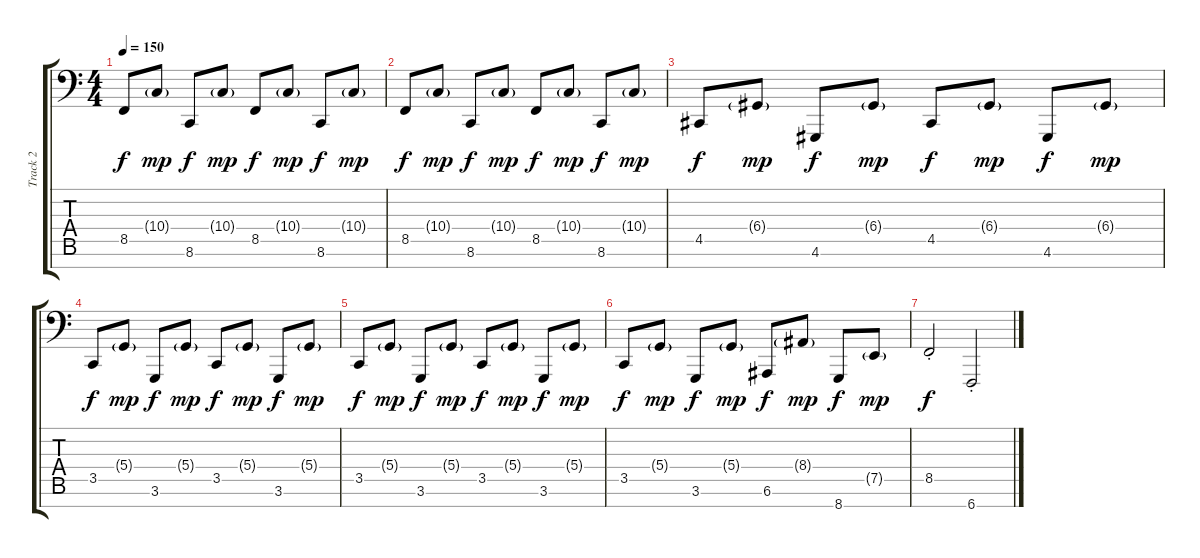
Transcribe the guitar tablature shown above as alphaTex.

\track ("Track 2" "Track 2") {instrument frenchhorn}
\staff {score tabs}
\tuning (E3 B2 G2 D2 A1 E1 B0) {hide}
\ts (4 4)
\tempo 150
\clef f4
\ks c
8.5.8{dy f} 10.4{g}.8{dy mp} 8.6.8{dy f} 10.4{g}.8{dy mp} 8.5.8{dy f} 10.4{g}.8{dy mp} 8.6.8{dy f} 10.4{g}.8{dy mp} |
8.5.8{dy f} 10.4{g}.8{dy mp} 8.6.8{dy f} 10.4{g}.8{dy mp} 8.5.8{dy f} 10.4{g}.8{dy mp} 8.6.8{dy f} 10.4{g}.8{dy mp} |
4.5.8{dy f} 6.4{g}.8{dy mp} 4.6.8{dy f} 6.4{g}.8{dy mp} 4.5.8{dy f} 6.4{g}.8{dy mp} 4.6.8{dy f} 6.4{g}.8{dy mp} |
3.5.8{dy f} 5.4{g}.8{dy mp} 3.6.8{dy f} 5.4{g}.8{dy mp} 3.5.8{dy f} 5.4{g}.8{dy mp} 3.6.8{dy f} 5.4{g}.8{dy mp} |
3.5.8{dy f} 5.4{g}.8{dy mp} 3.6.8{dy f} 5.4{g}.8{dy mp} 3.5.8{dy f} 5.4{g}.8{dy mp} 3.6.8{dy f} 5.4{g}.8{dy mp} |
3.5.8{dy f} 5.4{g}.8{dy mp} 3.6.8{dy f} 5.4{g}.8{dy mp} 6.6.8{dy f} 8.4{g}.8{dy mp} 8.7.8{dy f} 7.5{g}.8{dy mp} |
8.5{st}.2{dy f} 6.7{st}.2
